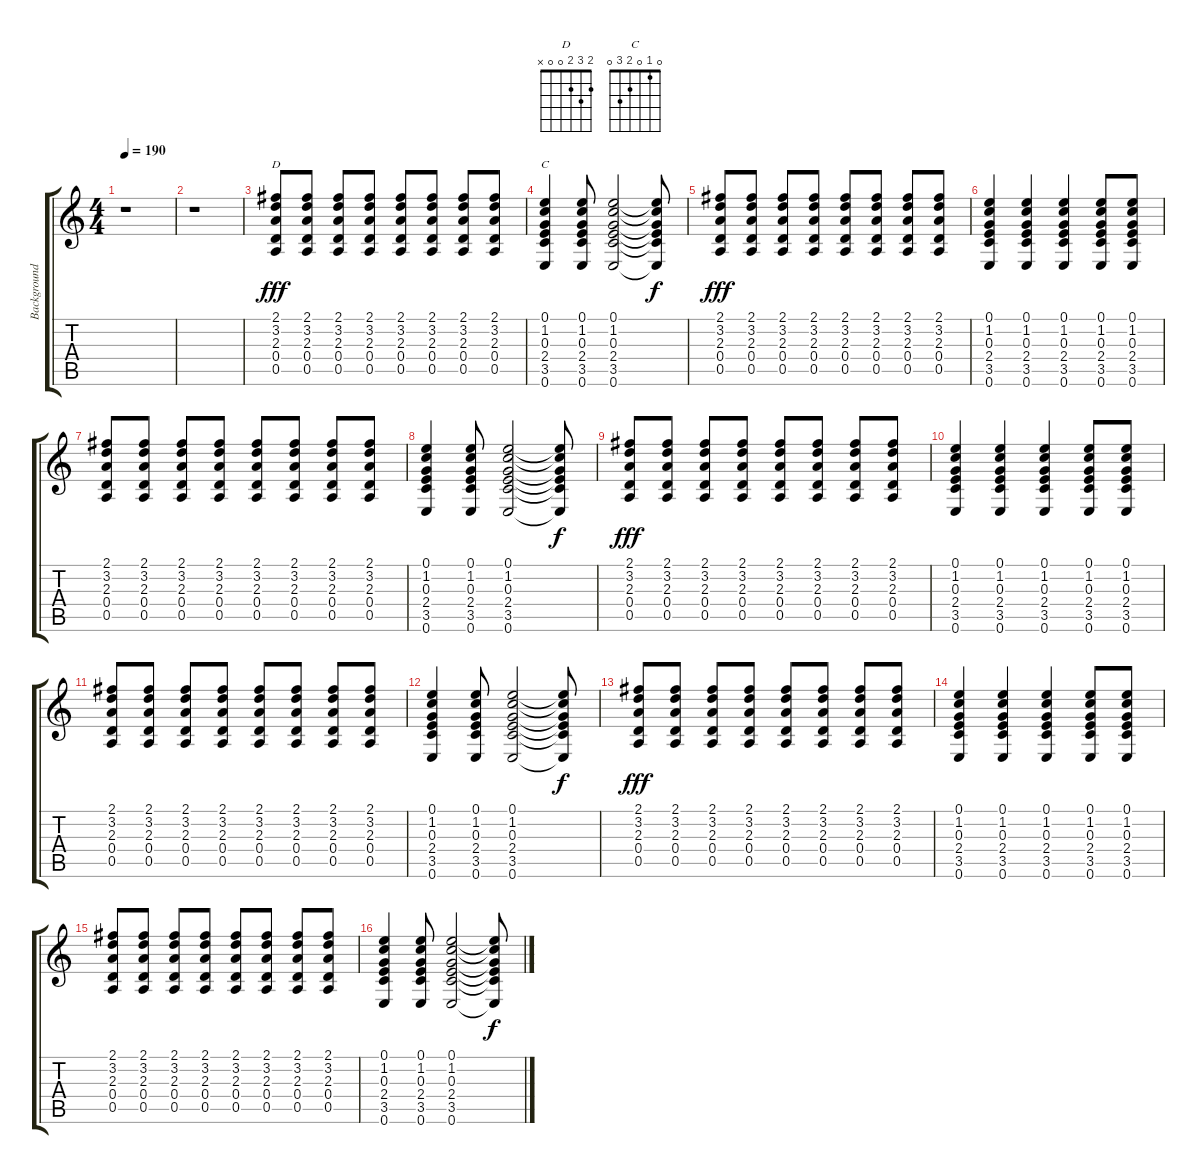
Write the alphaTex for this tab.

\track ("Background guitar" "Background") {instrument distortionguitar}
\staff {score tabs}
\tuning (E4 B3 G3 D3 A2 E2) {hide}
\chord ("D" 2 3 2 0 0 x)
\chord ("C" 0 1 0 2 3 0)
\ts (4 4)
\tempo 190
\clef g2
\ks c
r.1{dy fff instrument distortionguitar} |
r.1 |
(2.1 3.2 2.3 0.4 0.5).8{ch "D"} (2.1 3.2 2.3 0.4 0.5).8 (2.1 3.2 2.3 0.4 0.5).8 (2.1 3.2 2.3 0.4 0.5).8 (2.1 3.2 2.3 0.4 0.5).8 (2.1 3.2 2.3 0.4 0.5).8 (2.1 3.2 2.3 0.4 0.5).8 (2.1 3.2 2.3 0.4 0.5).8 |
(0.1 1.2 0.3 2.4 3.5 0.6).4{ch "C"} (0.1 1.2 0.3 2.4 3.5 0.6).8 (0.1 1.2 0.3 2.4 3.5 0.6).2 (0.1{t} 1.2{t} 0.3{t} 2.4{t} 3.5{t} 0.6{t}).8{dy f} |
(2.1 3.2 2.3 0.4 0.5).8{dy fff} (2.1 3.2 2.3 0.4 0.5).8 (2.1 3.2 2.3 0.4 0.5).8 (2.1 3.2 2.3 0.4 0.5).8 (2.1 3.2 2.3 0.4 0.5).8 (2.1 3.2 2.3 0.4 0.5).8 (2.1 3.2 2.3 0.4 0.5).8 (2.1 3.2 2.3 0.4 0.5).8 |
(0.1 1.2 0.3 2.4 3.5 0.6).4 (0.1 1.2 0.3 2.4 3.5 0.6).4 (0.1 1.2 0.3 2.4 3.5 0.6).4 (0.1 1.2 0.3 2.4 3.5 0.6).8 (0.1 1.2 0.3 2.4 3.5 0.6).8 |
(2.1 3.2 2.3 0.4 0.5).8 (2.1 3.2 2.3 0.4 0.5).8 (2.1 3.2 2.3 0.4 0.5).8 (2.1 3.2 2.3 0.4 0.5).8 (2.1 3.2 2.3 0.4 0.5).8 (2.1 3.2 2.3 0.4 0.5).8 (2.1 3.2 2.3 0.4 0.5).8 (2.1 3.2 2.3 0.4 0.5).8 |
(0.1 1.2 0.3 2.4 3.5 0.6).4 (0.1 1.2 0.3 2.4 3.5 0.6).8 (0.1 1.2 0.3 2.4 3.5 0.6).2 (0.1{t} 1.2{t} 0.3{t} 2.4{t} 3.5{t} 0.6{t}).8{dy f} |
(2.1 3.2 2.3 0.4 0.5).8{dy fff} (2.1 3.2 2.3 0.4 0.5).8 (2.1 3.2 2.3 0.4 0.5).8 (2.1 3.2 2.3 0.4 0.5).8 (2.1 3.2 2.3 0.4 0.5).8 (2.1 3.2 2.3 0.4 0.5).8 (2.1 3.2 2.3 0.4 0.5).8 (2.1 3.2 2.3 0.4 0.5).8 |
(0.1 1.2 0.3 2.4 3.5 0.6).4 (0.1 1.2 0.3 2.4 3.5 0.6).4 (0.1 1.2 0.3 2.4 3.5 0.6).4 (0.1 1.2 0.3 2.4 3.5 0.6).8 (0.1 1.2 0.3 2.4 3.5 0.6).8 |
(2.1 3.2 2.3 0.4 0.5).8 (2.1 3.2 2.3 0.4 0.5).8 (2.1 3.2 2.3 0.4 0.5).8 (2.1 3.2 2.3 0.4 0.5).8 (2.1 3.2 2.3 0.4 0.5).8 (2.1 3.2 2.3 0.4 0.5).8 (2.1 3.2 2.3 0.4 0.5).8 (2.1 3.2 2.3 0.4 0.5).8 |
(0.1 1.2 0.3 2.4 3.5 0.6).4 (0.1 1.2 0.3 2.4 3.5 0.6).8 (0.1 1.2 0.3 2.4 3.5 0.6).2 (0.1{t} 1.2{t} 0.3{t} 2.4{t} 3.5{t} 0.6{t}).8{dy f} |
(2.1 3.2 2.3 0.4 0.5).8{dy fff} (2.1 3.2 2.3 0.4 0.5).8 (2.1 3.2 2.3 0.4 0.5).8 (2.1 3.2 2.3 0.4 0.5).8 (2.1 3.2 2.3 0.4 0.5).8 (2.1 3.2 2.3 0.4 0.5).8 (2.1 3.2 2.3 0.4 0.5).8 (2.1 3.2 2.3 0.4 0.5).8 |
(0.1 1.2 0.3 2.4 3.5 0.6).4 (0.1 1.2 0.3 2.4 3.5 0.6).4 (0.1 1.2 0.3 2.4 3.5 0.6).4 (0.1 1.2 0.3 2.4 3.5 0.6).8 (0.1 1.2 0.3 2.4 3.5 0.6).8 |
(2.1 3.2 2.3 0.4 0.5).8 (2.1 3.2 2.3 0.4 0.5).8 (2.1 3.2 2.3 0.4 0.5).8 (2.1 3.2 2.3 0.4 0.5).8 (2.1 3.2 2.3 0.4 0.5).8 (2.1 3.2 2.3 0.4 0.5).8 (2.1 3.2 2.3 0.4 0.5).8 (2.1 3.2 2.3 0.4 0.5).8 |
(0.1 1.2 0.3 2.4 3.5 0.6).4 (0.1 1.2 0.3 2.4 3.5 0.6).8 (0.1 1.2 0.3 2.4 3.5 0.6).2 (0.1{t} 1.2{t} 0.3{t} 2.4{t} 3.5{t} 0.6{t}).8{dy f}
